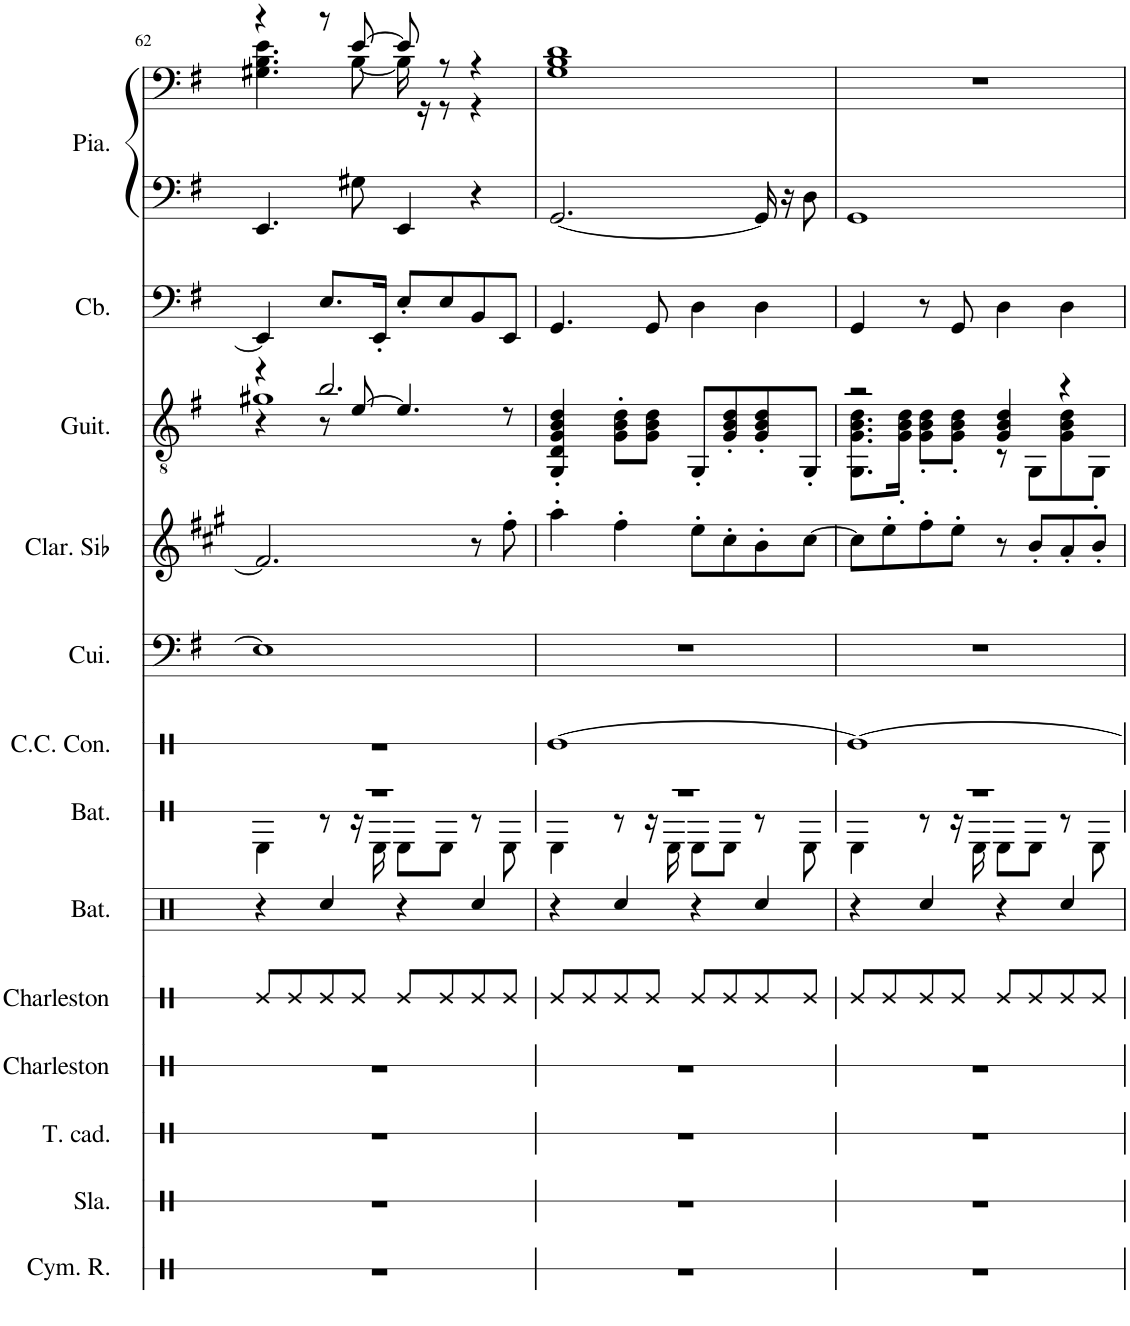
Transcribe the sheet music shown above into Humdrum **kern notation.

**kern	**kern	**kern	**kern	**kern	**kern	**kern	**kern	**kern	**kern	**kern	**kern	**kern	**kern
*part13	*part12	*part11	*part10	*part9	*part8	*part7	*part6	*part5	*part4	*part3	*part2	*part1	*part1
*staff14	*staff13	*staff12	*staff11	*staff10	*staff9	*staff8	*staff7	*staff6	*staff5	*staff4	*staff3	*staff2	*staff1
*I"Cymbale ride, RIDE CYMB	*I"Slap, LOW TOM	*I"Tambour sur cadre, MID TOM	*I"Charleston, OPEN HIHAT	*I"Charleston, CLOSED H.H	*I"Batterie, SNARE DRUM	*I"Batterie	*I"Caisse claire de concert, SEASHORE	*I"Cuivres, BRASS 1	*I"Clarinette en Sib	*I"Guitare acoustique, STEEL GTR	*I"Contrebasse, ACOU BASS	*I"Piano, A.PIANO 1	*
*I'Cym. R.	*I'Sla.	*I'T. cad.	*I'Charleston	*I'Charleston	*I'Bat.	*I'Bat.	*I'C.C. Con.	*I'Cui.	*I'Clar. Sib	*I'Guit.	*I'Cb.	*I'Pia.	*
!!LO:PB:g=z
*clefX	*clefX	*clefX	*clefX	*clefX	*clefX	*clefX	*clefX	*clefF4	*clefG2	*clefGv2	*clefF4	*clefG2	*clefF4
*	*	*	*	*	*	*	*	*	*Trd1c2	*	*Trd7c12	*	*
*k[]	*k[]	*k[]	*k[]	*k[]	*k[]	*k[]	*k[f#]	*k[f#]	*k[f#c#g#]	*k[f#]	*k[f#]	*k[f#]	*k[f#]
*M4/4	*M4/4	*M4/4	*M4/4	*M4/4	*M4/4	*M4/4	*M4/4	*M4/4	*M4/4	*M4/4	*M4/4	*M4/4	*M4/4
=62	=62	=62	=62	=62	=62	=62	=62	=62	=62	=62	=62	=62	=62
*	*	*	*	*	*	*^	*	*	*	*^	*	*	*^
*	*	*	*	*	*	*	*	*	*	*	*	*^	*	*	*	*
1r	1r	1r	1r	8Re/L	4r	1r	4RE\	1r	1E]	2.f#/]	4r	1g#X	4r	4EE/]	4.EE/	4r	4.G#X\ 4.B\ 4.e\
.	.	.	.	8Re/	.	.	.	.	.	.	.	.	.	.	.	.	.
.	.	.	.	8Re/	4Rcc/	.	8r	.	.	.	2.b/	.	8r	8.E/L	.	8r	.
.	.	.	.	8Re/J	.	.	16r	.	.	.	.	.	[8e/	.	8G#X\	[8e/	[8B\
.	.	.	.	.	.	.	16RE\	.	.	.	.	.	.	16EE'/Jk	.	.	.
.	.	.	.	8Re/L	4r	.	8RE\L	.	.	.	.	.	4.e/]	8E'/L	4EE/	8e/]	16B\]
.	.	.	.	.	.	.	.	.	.	.	.	.	.	.	.	.	16r
.	.	.	.	8Re/	.	.	8RE\J	.	.	.	.	.	.	8E/	.	8r	8r
.	.	.	.	8Re/	4Rcc/	.	8r	.	.	8r	.	.	.	8BB/	4r	4r	4r
.	.	.	.	8Re/J	.	.	8RE\	.	.	8ff#'\	.	.	8r	8EE/J	.	.	.
*	*	*	*	*	*	*	*	*	*	*	*v	*v	*v	*	*	*v	*v
=63	=63	=63	=63	=63	=63	=63	=63	=63	=63	=63	=63	=63	=63	=63
1r	1r	1r	1r	8Re/L	4r	1r	4RE\	[1Re	1r	4aa'\	4GG/' 4D/' 4G/' 4B/' 4d/'	4.GG/	[2.GG/	1G 1B 1d
.	.	.	.	8Re/	.	.	.	.	.	.	.	.	.	.
.	.	.	.	8Re/	4Rcc/	.	8r	.	.	4ff#'\	8G\' 8B\' 8d\'L	.	.	.
.	.	.	.	8Re/J	.	.	16r	.	.	.	8G\ 8B\ 8d\J	8GG/	.	.
.	.	.	.	.	.	.	16RE\	.	.	.	.	.	.	.
.	.	.	.	8Re/L	4r	.	8RE\L	.	.	8ee'\L	8GG'/L	4D\	.	.
.	.	.	.	8Re/	.	.	8RE\J	.	.	8cc#'\	8G/' 8B/' 8d/'	.	.	.
.	.	.	.	8Re/	4Rcc/	.	8r	.	.	8b'\	8G/' 8B/' 8d/'	4D\	16GG/]	.
.	.	.	.	.	.	.	.	.	.	.	.	.	16r	.
.	.	.	.	8Re/J	.	.	8RE\	.	.	[8cc#\J	8GG'/J	.	8D\	.
=64	=64	=64	=64	=64	=64	=64	=64	=64	=64	=64	=64	=64	=64	=64
*	*	*	*	*	*	*	*	*	*	*	*^	*	*	*
1r	1r	1r	1r	8Re/L	4r	1r	4RE\	1Re_	1r	8cc#\L]	2r	8.GG\ 8.G\ 8.B\ 8.d\L	4GG/	1GG	1r
.	.	.	.	8Re/	.	.	.	.	.	8ee'\	.	.	.	.	.
.	.	.	.	.	.	.	.	.	.	.	.	16G\' 16B\' 16d\'Jk	.	.	.
.	.	.	.	8Re/	4Rcc/	.	8r	.	.	8ff#'\	.	8G\' 8B\' 8d\'L	8r	.	.
.	.	.	.	8Re/J	.	.	16r	.	.	8ee'\J	.	8G\' 8B\' 8d\'J	8GG/	.	.
.	.	.	.	.	.	.	16RE\	.	.	.	.	.	.	.	.
.	.	.	.	8Re/L	4r	.	8RE\L	.	.	8r	4G/ 4B/ 4d/	8r	4D\	.	.
.	.	.	.	8Re/	.	.	8RE\J	.	.	8b'/L	.	8GG\L	.	.	.
.	.	.	.	8Re/	4Rcc/	.	8r	.	.	8a'/	4r	8G\ 8B\ 8d\	4D\	.	.
.	.	.	.	8Re/J	.	.	8RE\	.	.	8b'/J	.	8GG'\J	.	.	.
*	*	*	*	*	*	*v	*v	*	*	*	*v	*v	*	*	*
=	=	=	=	=	=	=	=	=	=	=	=	=	=
*-	*-	*-	*-	*-	*-	*-	*-	*-	*-	*-	*-	*-	*-
